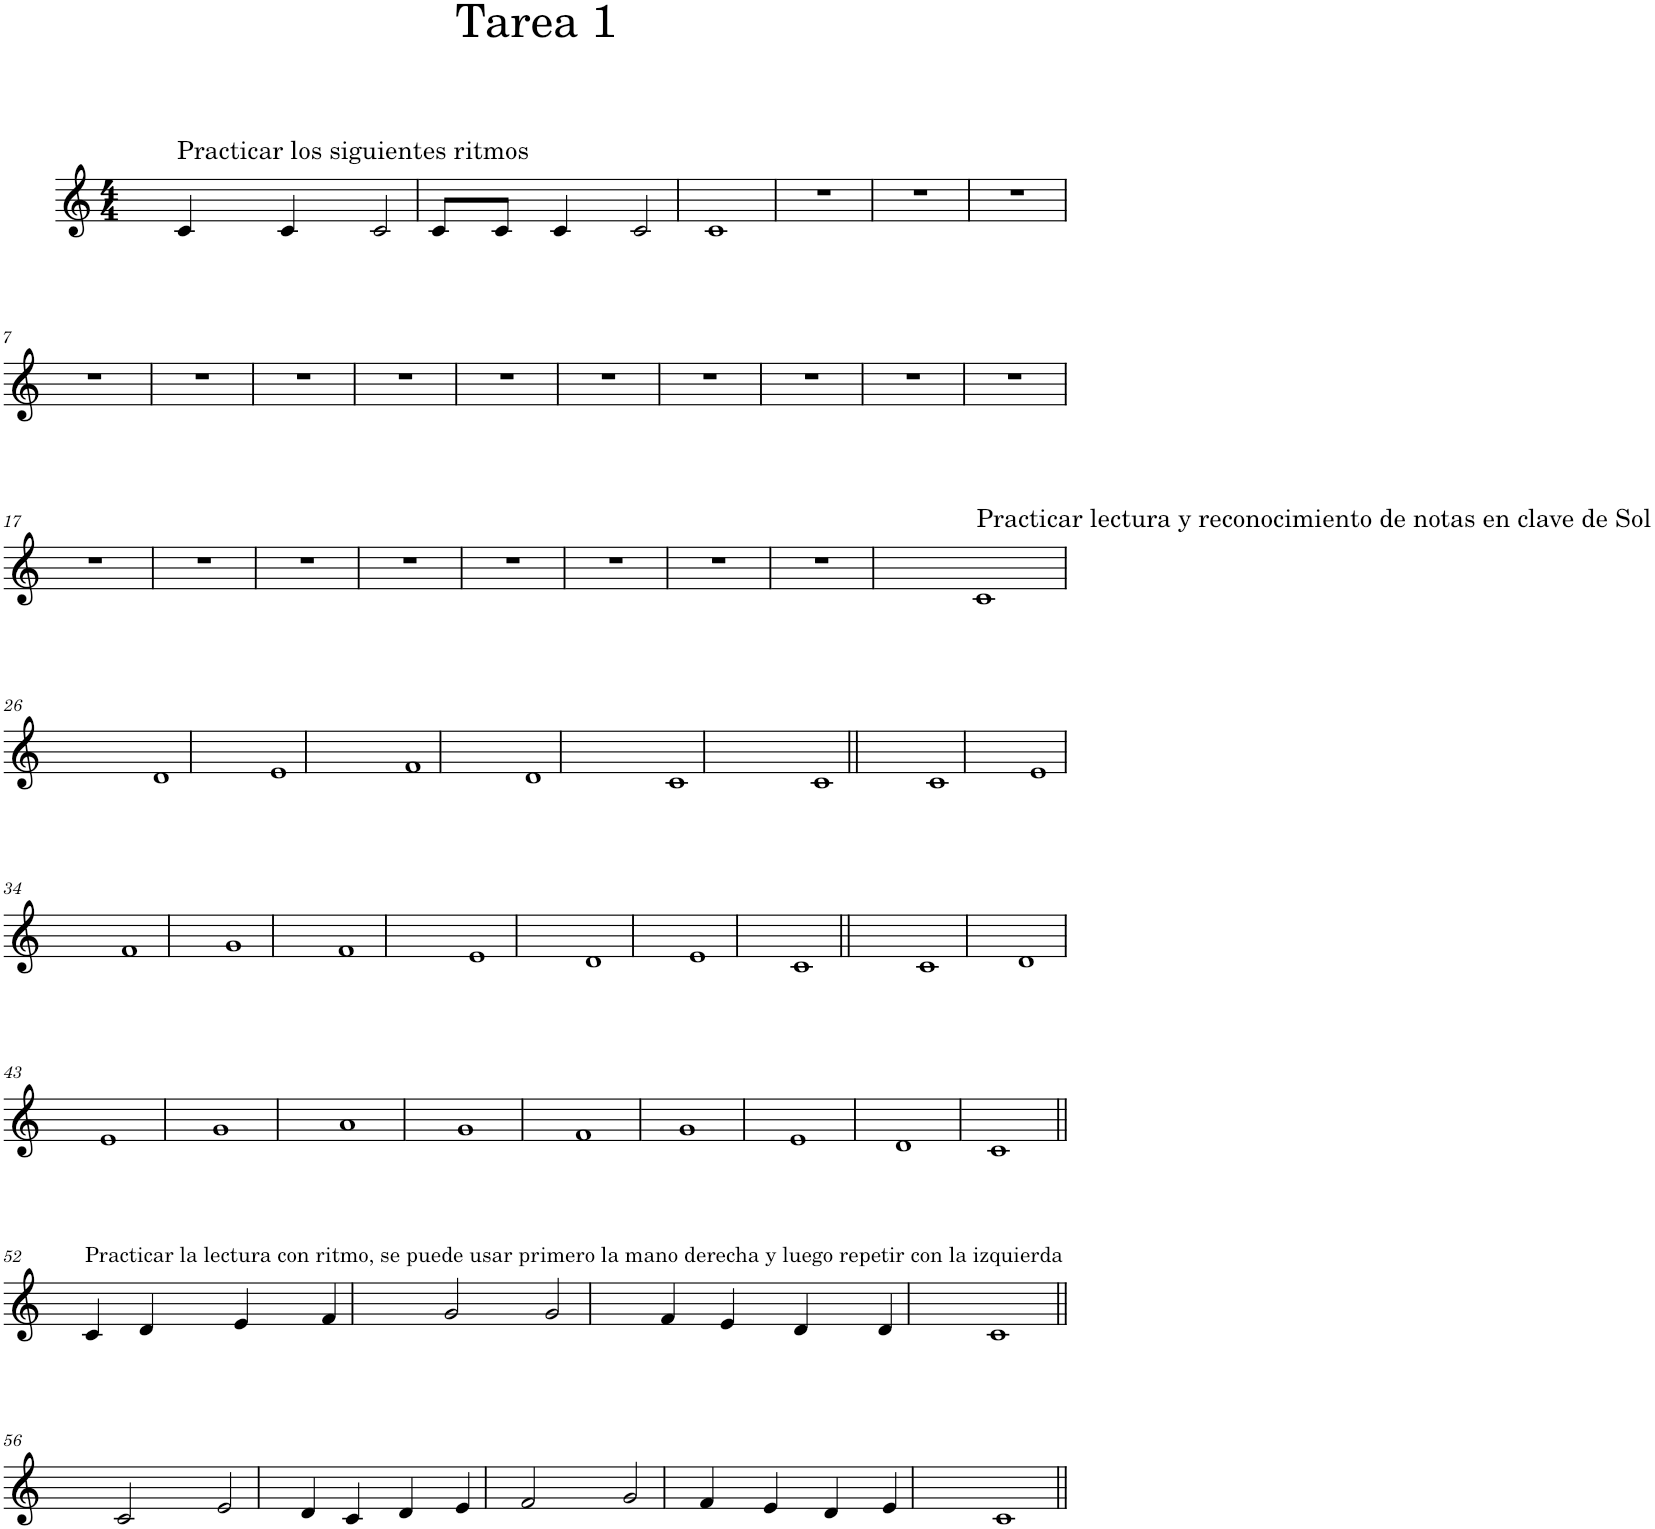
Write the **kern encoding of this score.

**kern
*part1
*staff1
*I"Piano
*I'Pno.
*clefG2
*k[]
*M4/4
=1
!LO:TX:a:t=Practicar los siguientes ritmos
4c/
4c/
2c/
=2
8c/L
8c/J
4c/
2c/
=3
1c
=4
1r
=5
1r
=6
1r
!!LO:LB:g=z
=7
1r
=8
1r
=9
1r
=10
1r
=11
1r
=12
1r
=13
1r
=14
1r
=15
1r
=16
1r
!!LO:LB:g=z
=17
1r
=18
1r
=19
1r
=20
1r
=21
1r
=22
1r
=23
1r
=24
1r
=25
!LO:TX:a:t=Practicar lectura y reconocimiento de notas en clave de Sol
1c
!!LO:LB:g=z
=26
1d
=27
1e
=28
1f
=29
1d
=30
1c
=31
1c
=32||
1c
=33
1e
!!LO:LB:g=z
=34
1f
=35
1g
=36
1f
=37
1e
=38
1d
=39
1e
=40
1c
=41||
1c
=42
1d
!!LO:LB:g=z
=43
1e
=44
1g
=45
1a
=46
1g
=47
1f
=48
1g
=49
1e
=50
1d
=51
1c
!!LO:LB:g=z
=52||
!LO:TX:a:t=Practicar la lectura con ritmo, se puede usar primero la mano derecha y luego repetir con la izquierda
4c/
4d/
4e/
4f/
=53
2g/
2g/
=54
4f/
4e/
4d/
4d/
=55
1c
!!LO:LB:g=z
=56||
2c/
2e/
=57
4d/
4c/
4d/
4e/
=58
2f/
2g/
=59
4f/
4e/
4d/
4e/
=60
1c
=||
*-
